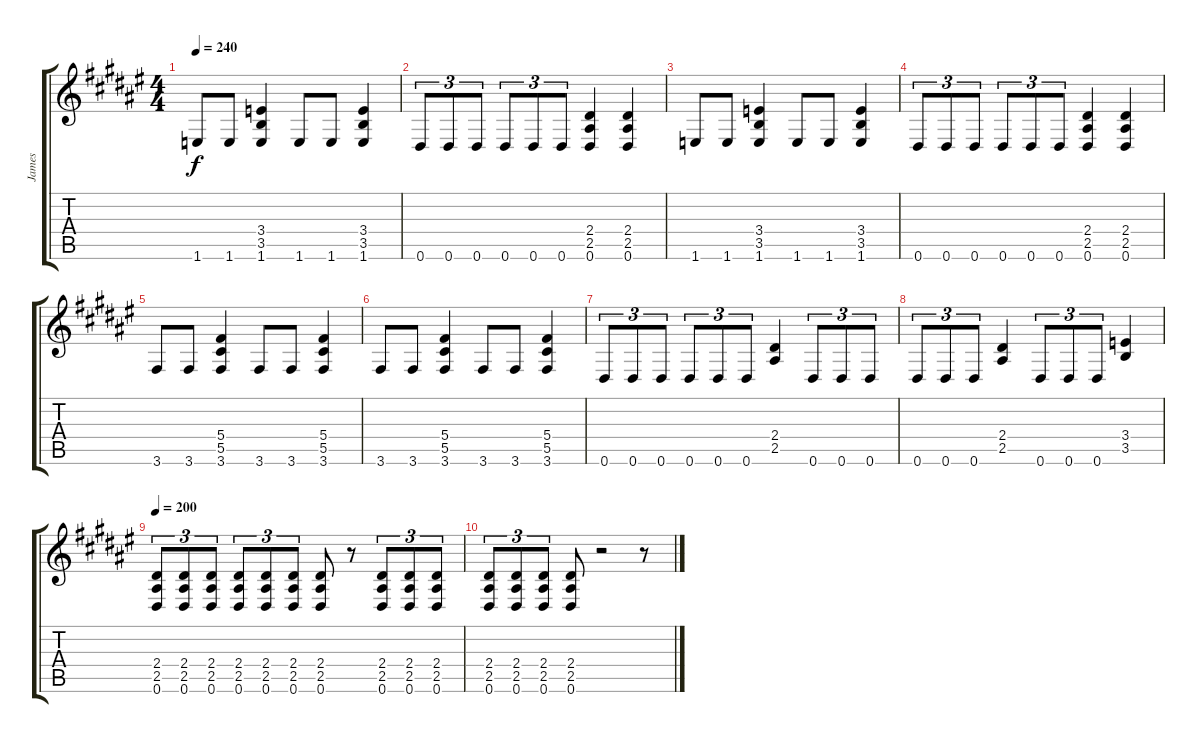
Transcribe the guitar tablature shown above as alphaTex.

\track ("James" "James") {instrument overdrivenguitar}
\staff {score tabs}
\tuning (Eb4 Bb3 Gb3 Db3 Ab2 Eb2) {hide}
\ts (4 4)
\tempo 240
\clef g2
\ks f#
1.6.8{dy f} 1.6.8 (3.4 3.5 1.6).4 1.6.8 1.6.8 (3.4 3.5 1.6).4 |
0.6.8{tu (3 2)} 0.6.8{tu (3 2)} 0.6.8{tu (3 2)} 0.6.8{tu (3 2)} 0.6.8{tu (3 2)} 0.6.8{tu (3 2)} (2.4 2.5 0.6).4 (2.4 2.5 0.6).4 |
1.6.8 1.6.8 (3.4 3.5 1.6).4 1.6.8 1.6.8 (3.4 3.5 1.6).4 |
0.6.8{tu (3 2)} 0.6.8{tu (3 2)} 0.6.8{tu (3 2)} 0.6.8{tu (3 2)} 0.6.8{tu (3 2)} 0.6.8{tu (3 2)} (2.4 2.5 0.6).4 (2.4 2.5 0.6).4 |
3.6.8 3.6.8 (5.4 5.5 3.6).4 3.6.8 3.6.8 (5.4 5.5 3.6).4 |
3.6.8 3.6.8 (5.4 5.5 3.6).4 3.6.8 3.6.8 (5.4 5.5 3.6).4 |
0.6.8{tu (3 2)} 0.6.8{tu (3 2)} 0.6.8{tu (3 2)} 0.6.8{tu (3 2)} 0.6.8{tu (3 2)} 0.6.8{tu (3 2)} (2.4 2.5).4 0.6.8{tu (3 2)} 0.6.8{tu (3 2)} 0.6.8{tu (3 2)} |
0.6.8{tu (3 2)} 0.6.8{tu (3 2)} 0.6.8{tu (3 2)} (2.4 2.5).4 0.6.8{tu (3 2)} 0.6.8{tu (3 2)} 0.6.8{tu (3 2)} (3.4 3.5).4 |
\tempo 200
(2.4 2.5 0.6).8{tu (3 2)} (2.4 2.5 0.6).8{tu (3 2)} (2.4 2.5 0.6).8{tu (3 2)} (2.4 2.5 0.6).8{tu (3 2)} (2.4 2.5 0.6).8{tu (3 2)} (2.4 2.5 0.6).8{tu (3 2)} (2.4 2.5 0.6).8 r.8 (2.4 2.5 0.6).8{tu (3 2)} (2.4 2.5 0.6).8{tu (3 2)} (2.4 2.5 0.6).8{tu (3 2)} |
(2.4 2.5 0.6).8{tu (3 2)} (2.4 2.5 0.6).8{tu (3 2)} (2.4 2.5 0.6).8{tu (3 2)} (2.4 2.5 0.6).8 r.2 r.8
